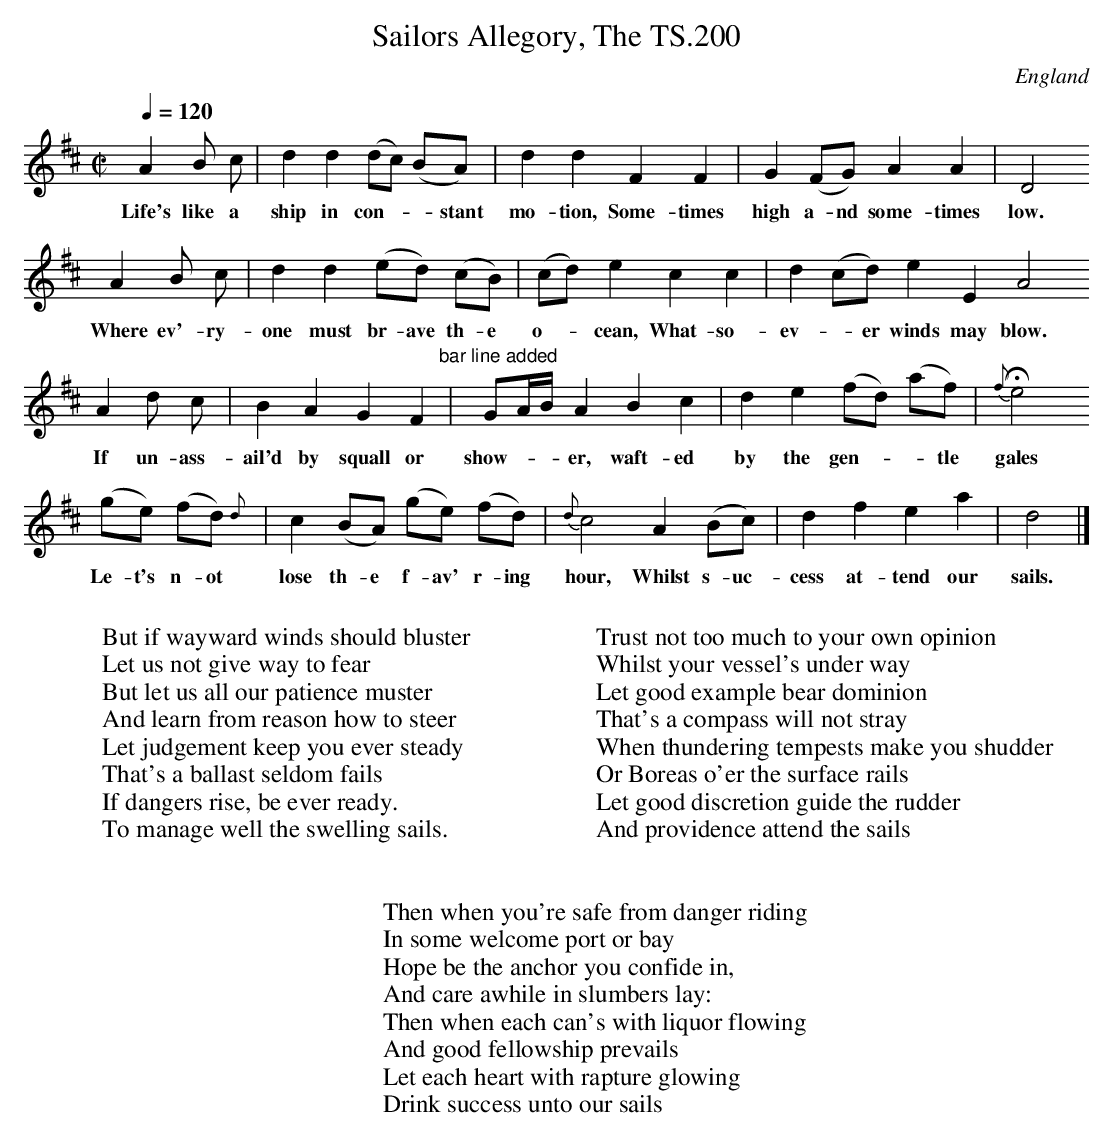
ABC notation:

X:1
T:Sailors Allegory, The TS.200
M:C|
L:1/8
Q:1/4=120
O:England
notC:George Saville Carey 1743-1807
K:D major
A2B c|d2d2(dc) (BA)|d2d2F2F2|G2(FG)A2A2|D4
w:Life's like a ship in con---stant mo-tion, Some-times high a-nd some-times low.
A2B c|d2d2 (ed) (cB)|(cd)e2c2c2|d2(cd)e2E2A4
w:Where ev'-ry-one must br-ave th-e o--cean, What-so-ev--er winds may blow.
A2d c |B2A2G2F2"bar line added"| GA/B/ A2B2 c2|d2 e2 (fd) (af)|{f}He4
w:If un-ass-ail'd by squall or show---er, waft-ed by the gen---tle gales
(ge) (fd){d}|c2 (BA) (ge) (fd)|{d}c4 A2 (Bc)|d2f2e2a2|d4|]
w:Le-t's n-ot lose th-e f-av' r-ing hour, Whilst s-uc-cess at-tend our sails.
W:%
W:But if wayward winds should bluster
W:Let us not give way to fear
W:But let us all our patience muster
W:And learn from reason how to steer
W:Let judgement keep you ever steady
W:That's a ballast seldom fails
W:If dangers rise, be ever ready.
W:To manage well the swelling sails.
W:%
W:%
W:Trust not too much to your own opinion
W:Whilst your vessel's under way
W:Let good example bear dominion
W:That's a compass will not stray
W:When thundering tempests make you shudder
W:Or Boreas o'er the surface rails
W:Let good discretion guide the rudder
W:And providence attend the sails
W:%
W:%
W:Then when you're safe from danger riding
W:In some welcome port or bay
W:Hope be the anchor you confide in,
W:And care awhile in slumbers lay:
W:Then when each can's with liquor flowing
W:And good fellowship prevails
W:Let each heart with rapture glowing
W:Drink success unto our sails
